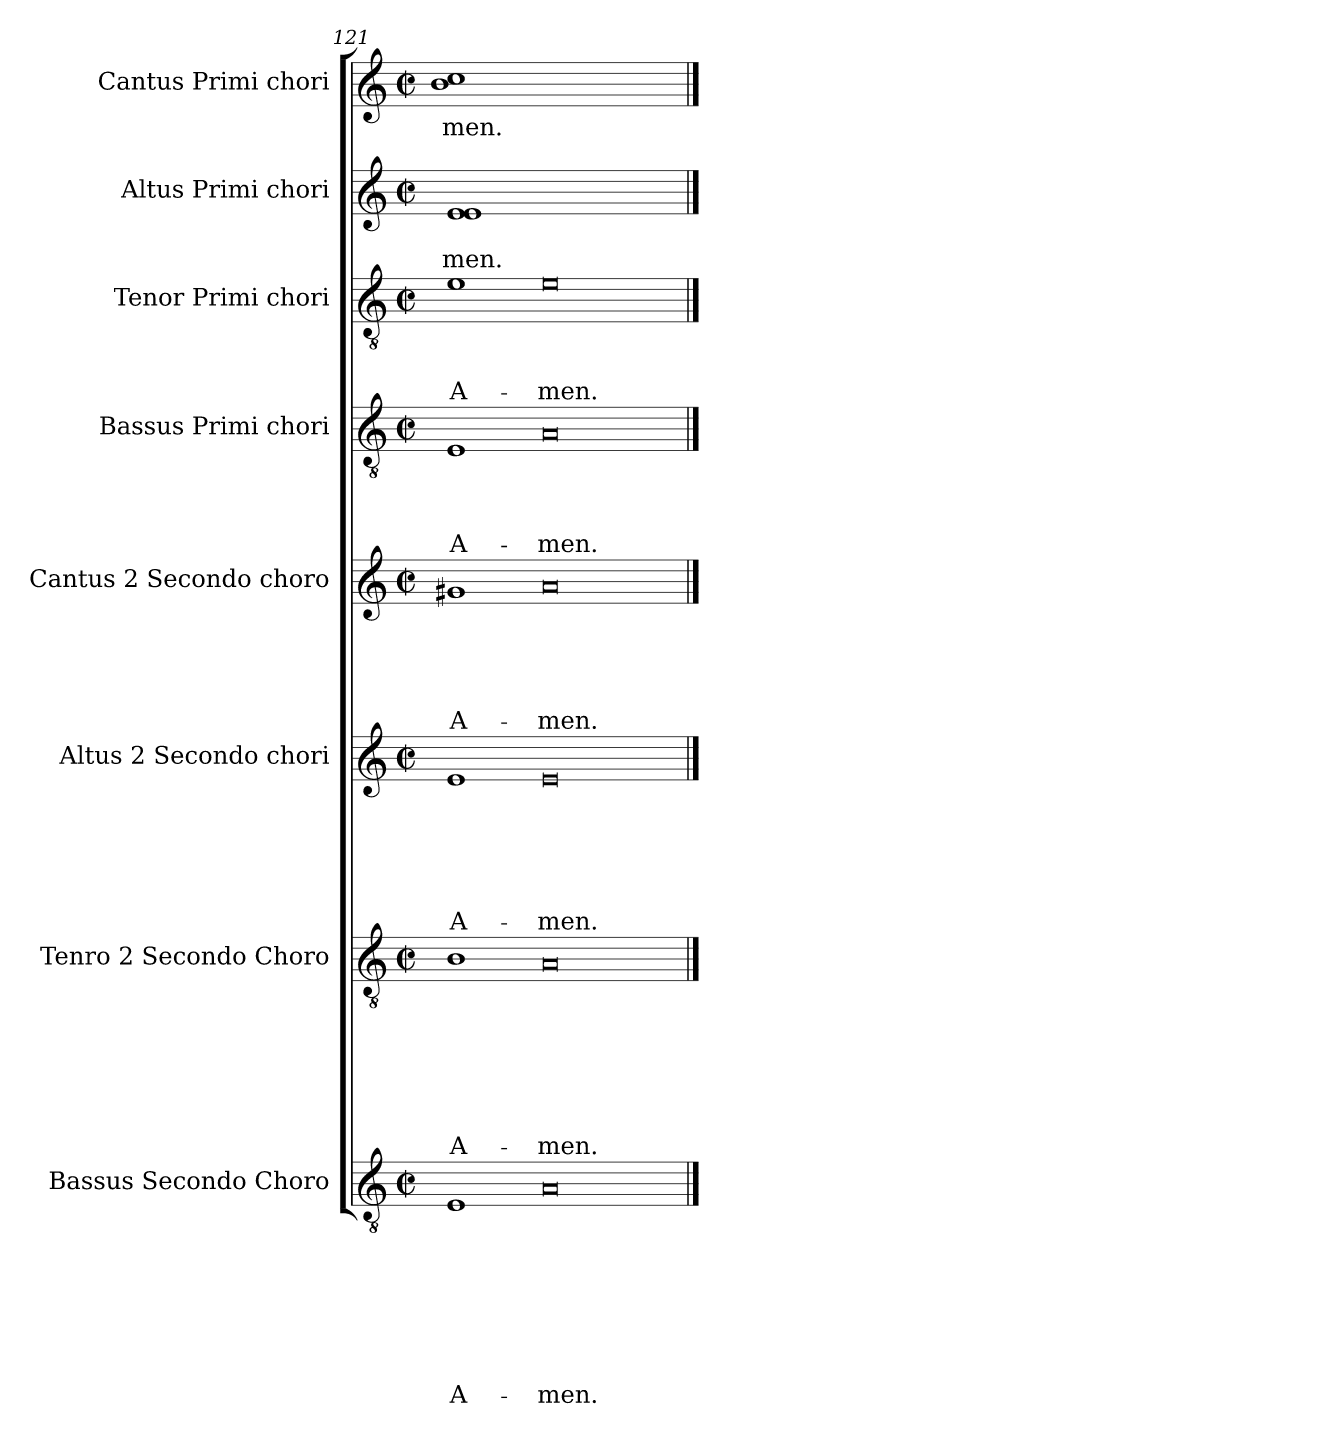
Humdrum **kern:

**kern	**text	**text	**text	**text	**text	**text	**text	**text	**kern	**text	**text	**text	**text	**text	**text	**text	**kern	**text	**text	**text	**text	**text	**text	**kern	**text	**text	**text	**text	**text	**kern	**text	**text	**text	**text	**kern	**text	**text	**text	**kern	**text	**text	**kern	**text
*part8	*part8	*part8	*part8	*part8	*part8	*part8	*part8	*part8	*part7	*part7	*part7	*part7	*part7	*part7	*part7	*part7	*part6	*part6	*part6	*part6	*part6	*part6	*part6	*part5	*part5	*part5	*part5	*part5	*part5	*part4	*part4	*part4	*part4	*part4	*part3	*part3	*part3	*part3	*part2	*part2	*part2	*part1	*part1
*staff8	*staff8	*staff8	*staff8	*staff8	*staff8	*staff8	*staff8	*staff8	*staff7	*staff7	*staff7	*staff7	*staff7	*staff7	*staff7	*staff7	*staff6	*staff6	*staff6	*staff6	*staff6	*staff6	*staff6	*staff5	*staff5	*staff5	*staff5	*staff5	*staff5	*staff4	*staff4	*staff4	*staff4	*staff4	*staff3	*staff3	*staff3	*staff3	*staff2	*staff2	*staff2	*staff1	*staff1
*I"Bassus Secondo Choro	*	*	*	*	*	*	*	*	*I"Tenro 2 Secondo Choro	*	*	*	*	*	*	*	*I"Altus 2 Secondo chori	*	*	*	*	*	*	*I"Cantus 2 Secondo choro	*	*	*	*	*	*I"Bassus Primi chori	*	*	*	*	*I"Tenor Primi chori	*	*	*	*I"Altus Primi chori	*	*	*I"Cantus Primi chori	*
*I'Ch	*	*	*	*	*	*	*	*	*I'Ch	*	*	*	*	*	*	*	*I'Ch	*	*	*	*	*	*	*I'Ch	*	*	*	*	*	*I'Ch	*	*	*	*	*I'Ch	*	*	*	*I'Ch	*	*	*I'Ch	*
*clefGv2	*	*	*	*	*	*	*	*	*clefGv2	*	*	*	*	*	*	*	*clefG2	*	*	*	*	*	*	*clefG2	*	*	*	*	*	*clefGv2	*	*	*	*	*clefGv2	*	*	*	*clefG2	*	*	*clefG2	*
*k[]	*	*	*	*	*	*	*	*	*k[]	*	*	*	*	*	*	*	*k[]	*	*	*	*	*	*	*k[]	*	*	*	*	*	*k[]	*	*	*	*	*k[]	*	*	*	*k[]	*	*	*k[]	*
*C:	*	*	*	*	*	*	*	*	*C:	*	*	*	*	*	*	*	*C:	*	*	*	*	*	*	*C:	*	*	*	*	*	*C:	*	*	*	*	*C:	*	*	*	*C:	*	*	*C:	*
*M2/2	*	*	*	*	*	*	*	*	*M2/2	*	*	*	*	*	*	*	*M2/2	*	*	*	*	*	*	*M2/2	*	*	*	*	*	*M2/2	*	*	*	*	*M2/2	*	*	*	*M2/2	*	*	*M2/2	*
*met(c|)	*	*	*	*	*	*	*	*	*met(c|)	*	*	*	*	*	*	*	*met(c|)	*	*	*	*	*	*	*met(c|)	*	*	*	*	*	*met(c|)	*	*	*	*	*met(c|)	*	*	*	*met(c|)	*	*	*met(c|)	*
=121	=121	=121	=121	=121	=121	=121	=121	=121	=121	=121	=121	=121	=121	=121	=121	=121	=121	=121	=121	=121	=121	=121	=121	=121	=121	=121	=121	=121	=121	=121	=121	=121	=121	=121	=121	=121	=121	=121	=121	=121	=121	=121	=121
!	!	!	!	!	!	!	!	!LO:LY:b	!	!	!	!	!	!	!	!LO:LY:b	!	!	!	!	!	!	!LO:LY:b	!	!	!	!	!	!LO:LY:b	!	!	!	!	!LO:LY:b	!	!	!	!LO:LY:b	!	!	!LO:LY:b	!	!LO:LY:b
1E	.	.	.	.	.	.	.	A-	1B	.	.	.	.	.	.	A-	1e	.	.	.	.	.	A-	1g#X	.	.	.	.	A-	1E	.	.	.	A-	1e	.	.	A-	1e 1e	.	-men.	1b 1cc	-men.
!	!	!	!	!	!	!	!	!LO:LY:b	!	!	!	!	!	!	!	!LO:LY:b	!	!	!	!	!	!	!LO:LY:b	!	!	!	!	!	!LO:LY:b	!	!	!	!	!LO:LY:b	!	!	!	!LO:LY:b	!	!	!	!	!
0A	.	.	.	.	.	.	.	-men.	0A	.	.	.	.	.	.	-men.	0e	.	.	.	.	.	-men.	0a	.	.	.	.	-men.	0A	.	.	.	-men.	0e	.	.	-men.	0ryy	.	.	0ryy	.
==	==	==	==	==	==	==	==	==	==	==	==	==	==	==	==	==	==	==	==	==	==	==	==	==	==	==	==	==	==	==	==	==	==	==	==	==	==	==	==	==	==	==	==
*-	*-	*-	*-	*-	*-	*-	*-	*-	*-	*-	*-	*-	*-	*-	*-	*-	*-	*-	*-	*-	*-	*-	*-	*-	*-	*-	*-	*-	*-	*-	*-	*-	*-	*-	*-	*-	*-	*-	*-	*-	*-	*-	*-
